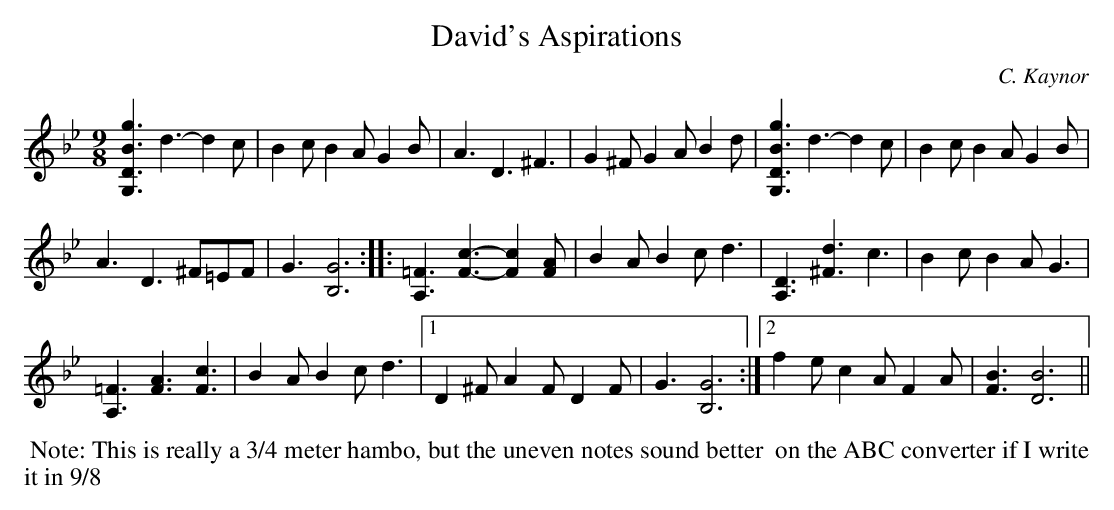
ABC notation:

X:1
T:David's Aspirations
C:C. Kaynor
M:9/8
L:1/8
K:Gm
[gBDG,]3d3- d2c | B2c B2A G2B | A3 D3- ^F3 | G2^F G2A B2d | [gBDG,]3 d3- d2c | B2c B2A G2B |
A3 D3 ^F=EF | G3 [GB,]6 :: [=FA,]3 [cF]3- [cF]2[AF] | B2A B2c d3 | [DA,]3 [d^F]3 c3 | B2c B2A G3 |
[=FA,]3 [AF]3 [cF]3 | B2A B2c d3 |1 D2^F A2F D2F | G3[GB,]6 :|2 f2e c2A F2A | [BF]3 [BD]6 ||
